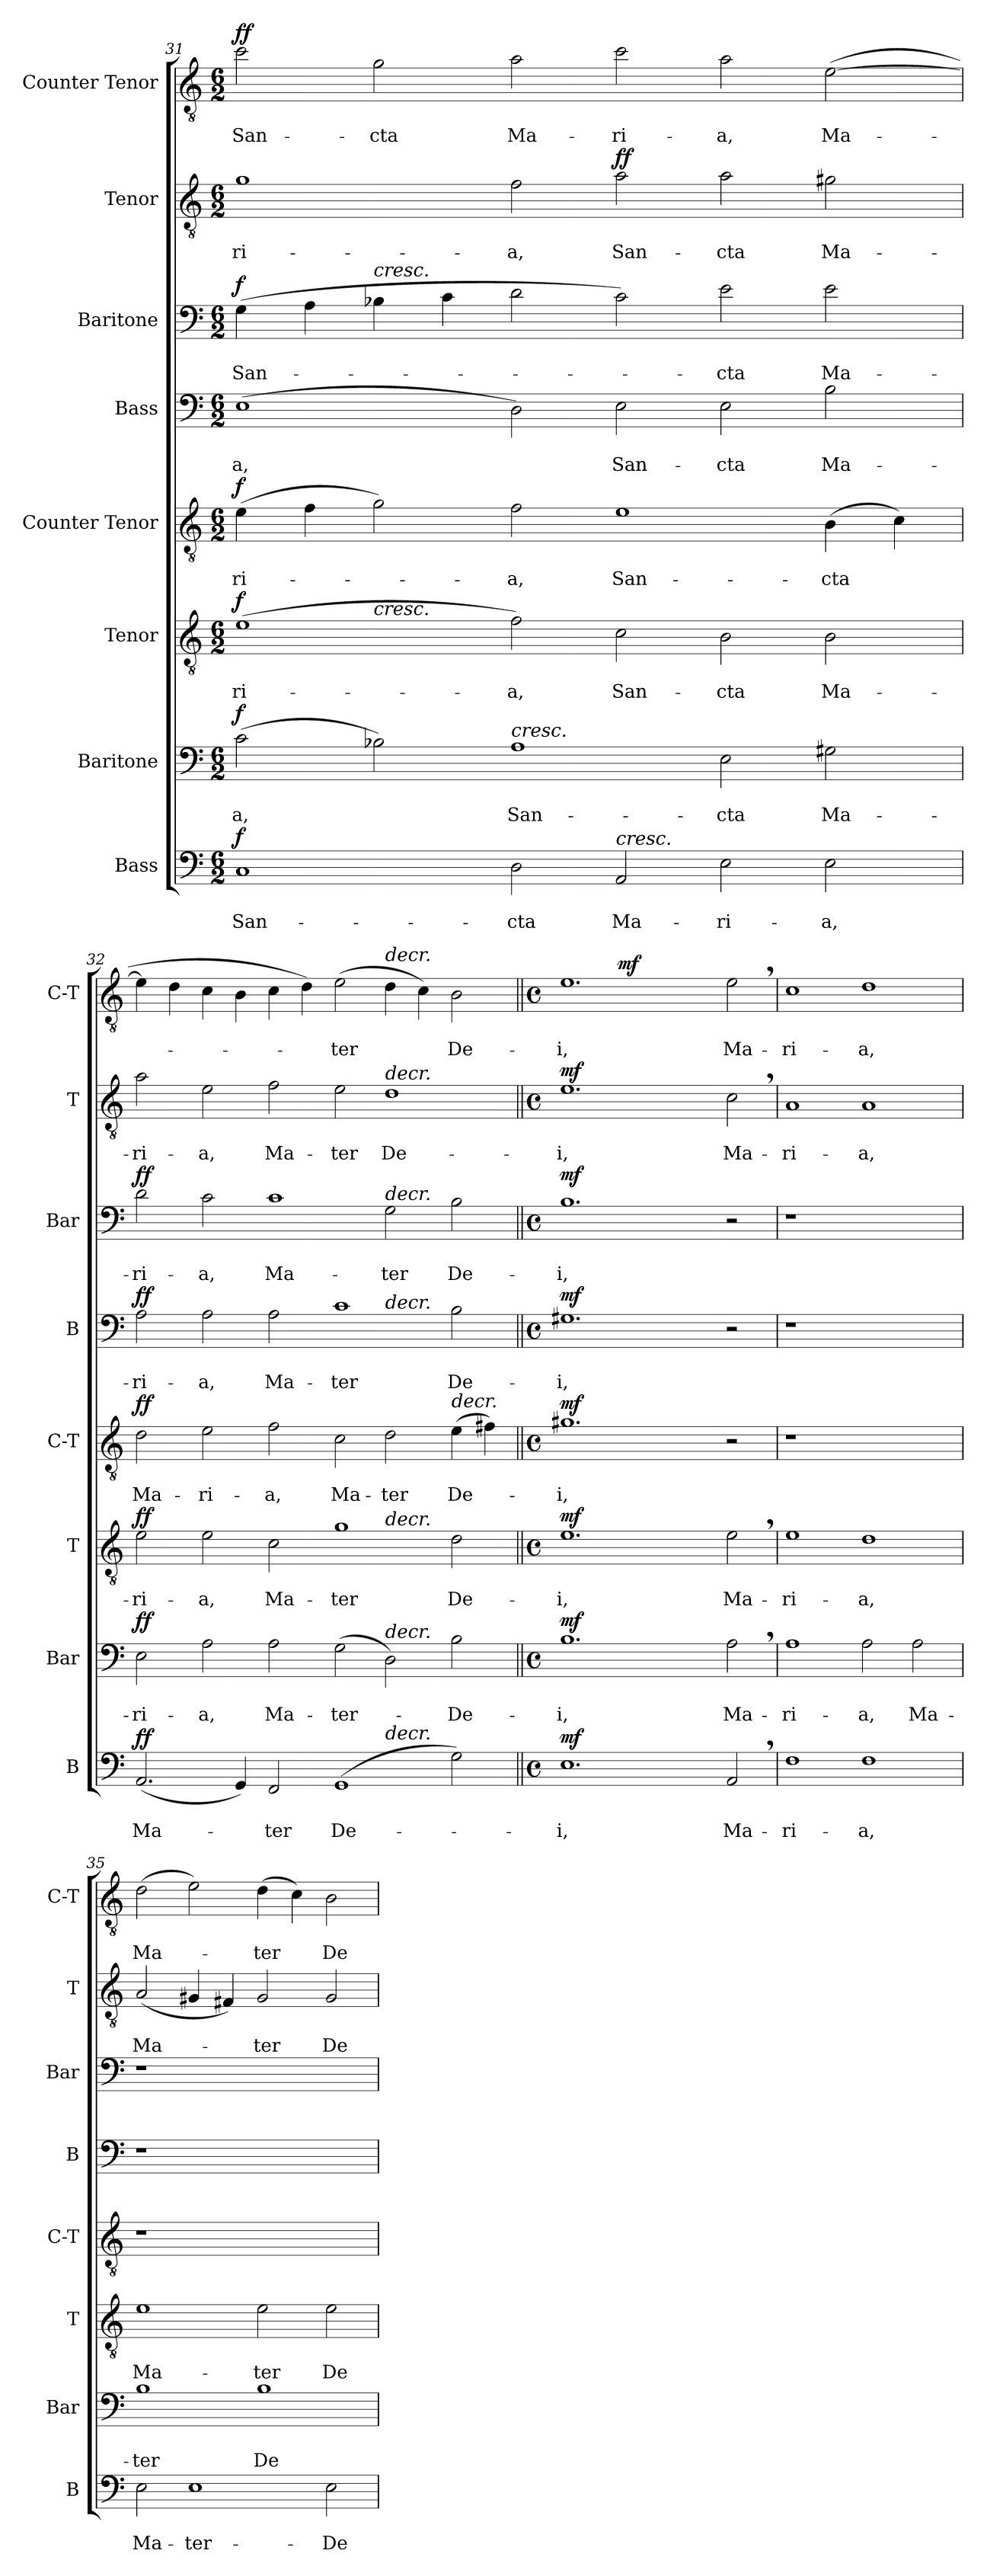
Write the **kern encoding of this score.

**kern	**text	**text	**dynam	**kern	**text	**text	**dynam	**kern	**text	**text	**dynam	**kern	**text	**text	**dynam	**kern	**text	**text	**dynam	**kern	**text	**text	**dynam	**kern	**text	**text	**dynam	**kern	**text	**text	**dynam
*part8	*part8	*part8	*part8	*part7	*part7	*part7	*part7	*part6	*part6	*part6	*part6	*part5	*part5	*part5	*part5	*part4	*part4	*part4	*part4	*part3	*part3	*part3	*part3	*part2	*part2	*part2	*part2	*part1	*part1	*part1	*part1
*staff8	*staff8	*staff8	*staff8	*staff7	*staff7	*staff7	*staff7	*staff6	*staff6	*staff6	*staff6	*staff5	*staff5	*staff5	*staff5	*staff4	*staff4	*staff4	*staff4	*staff3	*staff3	*staff3	*staff3	*staff2	*staff2	*staff2	*staff2	*staff1	*staff1	*staff1	*staff1
*I"Bass	*	*	*	*I"Baritone	*	*	*	*I"Tenor	*	*	*	*I"Counter Tenor	*	*	*	*I"Bass	*	*	*	*I"Baritone	*	*	*	*I"Tenor	*	*	*	*I"Counter Tenor	*	*	*
*I'B	*	*	*	*I'Bar	*	*	*	*I'T	*	*	*	*I'C-T	*	*	*	*I'B	*	*	*	*I'Bar	*	*	*	*I'T	*	*	*	*I'C-T	*	*	*
*clefF4	*	*	*	*clefF4	*	*	*	*clefGv2	*	*	*	*clefGv2	*	*	*	*clefF4	*	*	*	*clefF4	*	*	*	*clefGv2	*	*	*	*clefGv2	*	*	*
*k[]	*	*	*	*k[]	*	*	*	*k[]	*	*	*	*k[]	*	*	*	*k[]	*	*	*	*k[]	*	*	*	*k[]	*	*	*	*k[]	*	*	*
*C:	*	*	*	*C:	*	*	*	*C:	*	*	*	*C:	*	*	*	*C:	*	*	*	*C:	*	*	*	*C:	*	*	*	*C:	*	*	*
*M6/2	*	*	*	*M6/2	*	*	*	*M6/2	*	*	*	*M6/2	*	*	*	*M6/2	*	*	*	*M6/2	*	*	*	*M6/2	*	*	*	*M6/2	*	*	*
=31	=31	=31	=31	=31	=31	=31	=31	=31	=31	=31	=31	=31	=31	=31	=31	=31	=31	=31	=31	=31	=31	=31	=31	=31	=31	=31	=31	=31	=31	=31	=31
!	!	!LO:LY:b	!LO:DY:a	!	!	!LO:LY:b	!LO:DY:a	!	!	!LO:LY:b	!LO:DY:a	!	!	!LO:LY:b	!LO:DY:a	!	!	!LO:LY:b	!	!	!	!LO:LY:b	!LO:DY:a	!	!	!LO:LY:b	!	!	!	!LO:LY:b	!LO:DY:a
*	*	*	*	*	*	*	*	*^	*	*	*	*	*	*	*	*	*	*	*	*	*	*	*	*	*	*	*	*	*	*	*
1C	.	San-	f	(>2c\	.	-a,	f	(>1e	2ryy	.	-ri-	f	(>4e\	.	-ri-	f	(>1E	.	-a,	.	(>4G\	.	San-	f	1g	.	-ri-	.	2cc\	.	San-	ff
.	.	.	.	.	.	.	.	.	.	.	.	.	4f\	.	.	.	.	.	.	.	4A\	.	.	.	.	.	.	.	.	.	.	.
!	!	!	!	!	!	!	!	!	!	!	!	!	!	!	!	!	!	!	!	!	!LO:TX:a:i:t=cresc.	!	!	!	!	!	!	!	!	!	!	!
!	!	!	!	!	!	!	!	!	!LO:TX:a:i:t=cresc.	!	!	!	!	!	!	!	!	!	!	!	!	!	!	!	!	!	!	!	!	!	!	!
!	!	!	!	!	!	!	!	!	!	!	!	!	!	!	!	!	!	!	!	!	!	!	!	!	!	!	!	!	!	!	!LO:LY:b	!
.	.	.	.	2B-X\)	.	.	.	.	1ryy	.	.	.	2g\)	.	.	.	.	.	.	.	4B-X\	.	.	.	.	.	.	.	2g\	.	-cta	.
.	.	.	.	.	.	.	.	.	.	.	.	.	.	.	.	.	.	.	.	.	4c\	.	.	.	.	.	.	.	.	.	.	.
!	!	!	!	!LO:TX:a:i:t=cresc.	!	!	!	!	!	!	!	!	!	!	!	!	!	!	!	!	!	!	!	!	!	!	!	!	!	!	!	!
!	!	!LO:LY:b	!	!	!	!LO:LY:b	!	!	!	!	!LO:LY:b	!	!	!	!LO:LY:b	!	!	!	!	!	!	!	!	!	!	!	!LO:LY:b	!	!	!	!LO:LY:b	!
2D\	.	-cta	.	1A	.	San-	.	2f\)	.	.	-a,	.	2f\	.	-a,	.	2D\)	.	.	.	2d\	.	.	.	2f\	.	-a,	.	2a\	.	Ma-	.
!LO:TX:a:i:t=cresc.	!	!	!	!	!	!	!	!	!	!	!	!	!	!	!	!	!	!	!	!	!	!	!	!	!	!	!	!	!	!	!	!
!	!	!LO:LY:b	!	!	!	!	!	!	!	!	!LO:LY:b	!	!	!	!LO:LY:b	!	!	!	!LO:LY:b	!	!	!	!	!	!	!	!LO:LY:b	!LO:DY:a	!	!	!LO:LY:b	!
2AA/	.	Ma-	.	.	.	.	.	2c\	1.ryy	.	San-	.	1e	.	San-	.	2E\	.	San-	.	2c\)	.	.	.	2a\	.	San-	ff	2cc\	.	-ri-	.
!	!	!LO:LY:b	!	!	!	!LO:LY:b	!	!	!	!	!LO:LY:b	!	!	!	!	!	!	!	!LO:LY:b	!	!	!	!LO:LY:b	!	!	!	!LO:LY:b	!	!	!	!LO:LY:b	!
2E\	.	-ri-	.	2E\	.	-cta	.	2B\	.	.	-cta	.	.	.	.	.	2E\	.	-cta	.	2e\	.	-cta	.	2a\	.	-cta	.	2a\	.	-a,	.
!	!	!LO:LY:b	!	!	!	!LO:LY:b	!	!	!	!	!LO:LY:b	!	!	!	!LO:LY:b	!	!	!	!LO:LY:b	!	!	!	!LO:LY:b	!	!	!	!LO:LY:b	!	!	!	!LO:LY:b	!
2E\	.	-a,	.	2G#X\	.	Ma-	.	2B\	.	.	Ma-	.	(>4B\	.	-cta	.	2B\	.	Ma-	.	2e\	.	Ma-	.	2g#X\	.	Ma-	.	(>[2e\	.	Ma-	.
.	.	.	.	.	.	.	.	.	.	.	.	.	4c\)	.	.	.	.	.	.	.	.	.	.	.	.	.	.	.	.	.	.	.
!!LO:PB:g=z
=32	=32	=32	=32	=32	=32	=32	=32	=32	=32	=32	=32	=32	=32	=32	=32	=32	=32	=32	=32	=32	=32	=32	=32	=32	=32	=32	=32	=32	=32	=32	=32	=32
!	!	!LO:LY:b	!LO:DY:a	!	!	!LO:LY:b	!LO:DY:a	!	!	!	!LO:LY:b	!LO:DY:a	!	!	!LO:LY:b	!LO:DY:a	!	!	!LO:LY:b	!LO:DY:a	!	!	!LO:LY:b	!LO:DY:a	!	!	!LO:LY:b	!	!	!	!	!
*^	*	*	*	*	*	*	*	*	*	*	*	*	*	*	*	*	*^	*	*	*	*	*	*	*	*	*	*	*	*	*	*	*
(<2.AA/	0ryy	.	Ma-	ff	2E\	.	-ri-	ff	2e\	0ryy	.	-ri-	ff	2d\	.	Ma-	ff	2A\	0ryy	.	-ri-	ff	2d\	.	-ri-	ff	2a\	.	-ri-	.	4e\]	.	.	.
.	.	.	.	.	.	.	.	.	.	.	.	.	.	.	.	.	.	.	.	.	.	.	.	.	.	.	.	.	.	.	4d\	.	.	.
!	!	!	!	!	!	!	!LO:LY:b	!	!	!	!	!LO:LY:b	!	!	!	!LO:LY:b	!	!	!	!	!LO:LY:b	!	!	!	!LO:LY:b	!	!	!	!LO:LY:b	!	!	!	!	!
.	.	.	.	.	2A\	.	-a,	.	2e\	.	.	-a,	.	2e\	.	-ri-	.	2A\	.	.	-a,	.	2c\	.	-a,	.	2e\	.	-a,	.	4c\	.	.	.
4GG/)	.	.	.	.	.	.	.	.	.	.	.	.	.	.	.	.	.	.	.	.	.	.	.	.	.	.	.	.	.	.	4B\	.	.	.
!	!	!	!LO:LY:b	!	!	!	!LO:LY:b	!	!	!	!	!LO:LY:b	!	!	!	!LO:LY:b	!	!	!	!	!LO:LY:b	!	!	!	!LO:LY:b	!	!	!	!LO:LY:b	!	!	!	!	!
2FF/	.	.	-ter	.	2A\	.	Ma-	.	2c\	.	.	Ma-	.	2f\	.	-a,	.	2A\	.	.	Ma-	.	1c	.	Ma-	.	2f\	.	Ma-	.	4c\	.	.	.
.	.	.	.	.	.	.	.	.	.	.	.	.	.	.	.	.	.	.	.	.	.	.	.	.	.	.	.	.	.	.	4d\)	.	.	.
!	!	!	!LO:LY:b	!	!	!	!LO:LY:b	!	!	!	!	!LO:LY:b	!	!	!	!LO:LY:b	!	!	!	!	!LO:LY:b	!	!	!	!	!	!	!	!LO:LY:b	!	!	!	!LO:LY:b	!
(>1GG	.	.	De-	.	(>2G\	.	-ter-	.	1g	.	.	-ter	.	2c\	.	Ma-	.	1c	.	.	-ter	.	.	.	.	.	2e\	.	-ter	.	(>2e\	.	-ter	.
!	!	!	!	!	!	!	!	!	!	!	!	!	!	!	!	!	!	!	!	!	!	!	!	!	!	!	!	!	!	!	!LO:TX:a:i:t=decr.	!	!	!
!	!	!	!	!	!	!	!	!	!	!	!	!	!	!	!	!	!	!	!	!	!	!	!	!	!	!	!LO:TX:a:i:t=decr.	!	!	!	!	!	!	!
!	!	!	!	!	!	!	!	!	!	!	!	!	!	!	!	!	!	!	!	!	!	!	!LO:TX:a:i:t=decr.	!	!	!	!	!	!	!	!	!	!	!
!	!	!	!	!	!	!	!	!	!	!	!	!	!	!	!	!	!	!	!LO:TX:a:i:t=decr.	!	!	!	!	!	!	!	!	!	!	!	!	!	!	!
!	!	!	!	!	!	!	!	!	!	!LO:TX:a:i:t=decr.	!	!	!	!	!	!	!	!	!	!	!	!	!	!	!	!	!	!	!	!	!	!	!	!
!	!	!	!	!	!LO:TX:a:i:t=decr.	!	!	!	!	!	!	!	!	!	!	!	!	!	!	!	!	!	!	!	!	!	!	!	!	!	!	!	!	!
!	!LO:TX:a:i:t=decr.	!	!	!	!	!	!	!	!	!	!	!	!	!	!	!	!	!	!	!	!	!	!	!	!	!	!	!	!	!	!	!	!	!
!	!	!	!	!	!	!	!	!	!	!	!	!	!	!	!	!LO:LY:b	!	!	!	!	!	!	!	!	!LO:LY:b	!	!	!	!LO:LY:b	!	!	!	!	!
.	1ryy	.	.	.	2D\)	.	.	.	.	1ryy	.	.	.	2d\	.	-ter	.	.	1ryy	.	.	.	2G\	.	-ter	.	1d	.	De-	.	4d\	.	.	.
.	.	.	.	.	.	.	.	.	.	.	.	.	.	.	.	.	.	.	.	.	.	.	.	.	.	.	.	.	.	.	4c\)	.	.	.
!	!	!	!	!	!	!	!	!	!	!	!	!	!	!LO:TX:a:i:t=decr.	!	!	!	!	!	!	!	!	!	!	!	!	!	!	!	!	!	!	!	!
!	!	!	!	!	!	!	!LO:LY:b	!	!	!	!	!LO:LY:b	!	!	!	!LO:LY:b	!	!	!	!	!LO:LY:b	!	!	!	!LO:LY:b	!	!	!	!	!	!	!	!LO:LY:b	!
2G\)	.	.	.	.	2B\	.	-De-	.	2d\	.	.	De-	.	(>4e\	.	De-	.	2B\	.	.	De-	.	2B\	.	De-	.	.	.	.	.	2B\	.	De-	.
.	.	.	.	.	.	.	.	.	.	.	.	.	.	4f#X\)	.	.	.	.	.	.	.	.	.	.	.	.	.	.	.	.	.	.	.	.
*v	*v	*	*	*	*	*	*	*	*v	*v	*	*	*	*	*	*	*	*v	*v	*	*	*	*	*	*	*	*	*	*	*	*	*	*	*
=33||	=33||	=33||	=33||	=33||	=33||	=33||	=33||	=33||	=33||	=33||	=33||	=33||	=33||	=33||	=33||	=33||	=33||	=33||	=33||	=33||	=33||	=33||	=33||	=33||	=33||	=33||	=33||	=33||	=33||	=33||	=33||
!!LO:REH:place=s1:a:B:fs=9.3:t=D
*M4/4	*	*	*	*M4/4	*	*	*	*M4/4	*	*	*	*M4/4	*	*	*	*M4/4	*	*	*	*M4/4	*	*	*	*M4/4	*	*	*	*M4/4	*	*	*
*met(c)	*	*	*	*met(c)	*	*	*	*met(c)	*	*	*	*met(c)	*	*	*	*met(c)	*	*	*	*met(c)	*	*	*	*met(c)	*	*	*	*met(c)	*	*	*
*^	*	*	*	*	*	*	*	*^	*	*	*	*	*	*	*	*^	*	*	*	*	*	*	*	*	*	*	*	*	*	*	*
!	!	!	!LO:LY:b	!LO:DY:a	!	!	!LO:LY:b	!LO:DY:a	!	!	!	!LO:LY:b	!LO:DY:a	!	!	!LO:LY:b	!LO:DY:a	!	!	!	!LO:LY:b	!LO:DY:a	!	!	!LO:LY:b	!LO:DY:a	!	!	!LO:LY:b	!LO:DY:a	!	!	!LO:LY:b	!
*	*	*	*	*	*	*	*	*	*	*	*	*	*	*	*	*	*	*	*	*	*	*	*	*	*	*	*	*	*	*	*^	*	*	*
*v	*v	*	*	*	*	*	*	*	*v	*v	*	*	*	*	*	*	*	*v	*v	*	*	*	*	*	*	*	*	*	*	*	*	*^	*	*	*
1.E	.	-i,	mf	1.B	.	-i,	mf	1.e	.	-i,	mf	1.g#X	.	-i,	mf	1.G#X	.	-i,	mf	1.B	.	-i,	mf	1.e	.	-i,	mf	1.e	2ryy	32ryy	.	-i,	.
.	.	.	.	.	.	.	.	.	.	.	.	.	.	.	.	.	.	.	.	.	.	.	.	.	.	.	.	.	.	1ryy	.	.	.
!	!	!	!	!	!	!	!	!	!	!	!	!	!	!	!	!	!	!	!	!	!	!	!	!	!	!	!	!	!	!	!	!	!LO:DY:a
.	.	.	.	.	.	.	.	.	.	.	.	.	.	.	.	.	.	.	.	.	.	.	.	.	.	.	.	.	1ryy	.	.	.	mf
.	.	.	.	.	.	.	.	.	.	.	.	.	.	.	.	.	.	.	.	.	.	.	.	.	.	.	.	.	.	4...ryy	.	.	.
=33X1-	=33X1-	=33X1-	=33X1-	=33X1-	=33X1-	=33X1-	=33X1-	=33X1-	=33X1-	=33X1-	=33X1-	=33X1-	=33X1-	=33X1-	=33X1-	=33X1-	=33X1-	=33X1-	=33X1-	=33X1-	=33X1-	=33X1-	=33X1-	=33X1-	=33X1-	=33X1-	=33X1-	=33X1-	=33X1-	=33X1-	=33X1-	=33X1-	=33X1-
!	!	!LO:LY:b	!	!	!	!LO:LY:b	!	!	!	!LO:LY:b	!	!	!	!	!	!	!	!	!	!	!	!	!	!	!	!LO:LY:b	!	!	!	!	!	!LO:LY:b	!
*	*	*	*	*	*	*	*	*	*	*	*	*	*	*	*	*	*	*	*	*	*	*	*	*	*	*	*	*v	*v	*v	*	*	*
2AA,>/	.	Ma-	.	2A,>\	.	Ma-	.	2e,>\	.	Ma-	.	2r	.	.	.	2r	.	.	.	2r	.	.	.	2c,>\	.	Ma-	.	2e,>\	.	Ma-	.
=34	=34	=34	=34	=34	=34	=34	=34	=34	=34	=34	=34	=34	=34	=34	=34	=34	=34	=34	=34	=34	=34	=34	=34	=34	=34	=34	=34	=34	=34	=34	=34
!	!	!LO:LY:b	!	!	!	!LO:LY:b	!	!	!	!LO:LY:b	!	!	!	!	!	!	!	!	!	!	!	!	!	!	!	!LO:LY:b	!	!	!	!LO:LY:b	!
1F	.	-ri-	.	1A	.	-ri-	.	1e	.	-ri-	.	1r	.	.	.	1r	.	.	.	1r	.	.	.	1A	.	-ri-	.	1c	.	-ri-	.
!	!	!LO:LY:b	!	!	!	!LO:LY:b	!	!	!	!LO:LY:b	!	!	!	!	!	!	!	!	!	!	!	!	!	!	!	!LO:LY:b	!	!	!	!LO:LY:b	!
1F	.	-a,	.	2A\	.	-a,	.	1d	.	-a,	.	1ryy	.	.	.	1ryy	.	.	.	1ryy	.	.	.	1A	.	-a,	.	1d	.	-a,	.
!	!	!	!	!	!	!LO:LY:b	!	!	!	!	!	!	!	!	!	!	!	!	!	!	!	!	!	!	!	!	!	!	!	!	!
.	.	.	.	2A\	.	Ma-	.	.	.	.	.	.	.	.	.	.	.	.	.	.	.	.	.	.	.	.	.	.	.	.	.
=35	=35	=35	=35	=35	=35	=35	=35	=35	=35	=35	=35	=35	=35	=35	=35	=35	=35	=35	=35	=35	=35	=35	=35	=35	=35	=35	=35	=35	=35	=35	=35
!	!	!LO:LY:b	!	!	!	!LO:LY:b	!	!	!	!LO:LY:b	!	!	!	!	!	!	!	!	!	!	!	!	!	!	!	!LO:LY:b	!	!	!	!LO:LY:b	!
2E\	.	Ma-	.	1B	.	-ter	.	1e	.	Ma-	.	1r	.	.	.	1r	.	.	.	1r	.	.	.	(<2A/	.	Ma-	.	(>2d\	.	Ma-	.
!	!	!LO:LY:b	!	!	!	!	!	!	!	!	!	!	!	!	!	!	!	!	!	!	!	!	!	!	!	!	!	!	!	!	!
1E	.	-ter-	.	.	.	.	.	.	.	.	.	.	.	.	.	.	.	.	.	.	.	.	.	4G#X/	.	.	.	2e\)	.	.	.
.	.	.	.	.	.	.	.	.	.	.	.	.	.	.	.	.	.	.	.	.	.	.	.	4F#X/)	.	.	.	.	.	.	.
!	!	!	!	!	!	!LO:LY:b	!	!	!	!LO:LY:b	!	!	!	!	!	!	!	!	!	!	!	!	!	!	!	!LO:LY:b	!	!	!	!LO:LY:b	!
.	.	.	.	1B	.	De-	.	2e\	.	-ter	.	1ryy	.	.	.	1ryy	.	.	.	1ryy	.	.	.	2G#/	.	-ter	.	(>4d\	.	-ter	.
.	.	.	.	.	.	.	.	.	.	.	.	.	.	.	.	.	.	.	.	.	.	.	.	.	.	.	.	4c\)	.	.	.
!	!	!LO:LY:b	!	!	!	!	!	!	!	!LO:LY:b	!	!	!	!	!	!	!	!	!	!	!	!	!	!	!	!LO:LY:b	!	!	!	!LO:LY:b	!
2E\	.	-De-	.	.	.	.	.	2e\	.	De-	.	.	.	.	.	.	.	.	.	.	.	.	.	2G#/	.	De-	.	2B\	.	De-	.
=	=	=	=	=	=	=	=	=	=	=	=	=	=	=	=	=	=	=	=	=	=	=	=	=	=	=	=	=	=	=	=
*-	*-	*-	*-	*-	*-	*-	*-	*-	*-	*-	*-	*-	*-	*-	*-	*-	*-	*-	*-	*-	*-	*-	*-	*-	*-	*-	*-	*-	*-	*-	*-
